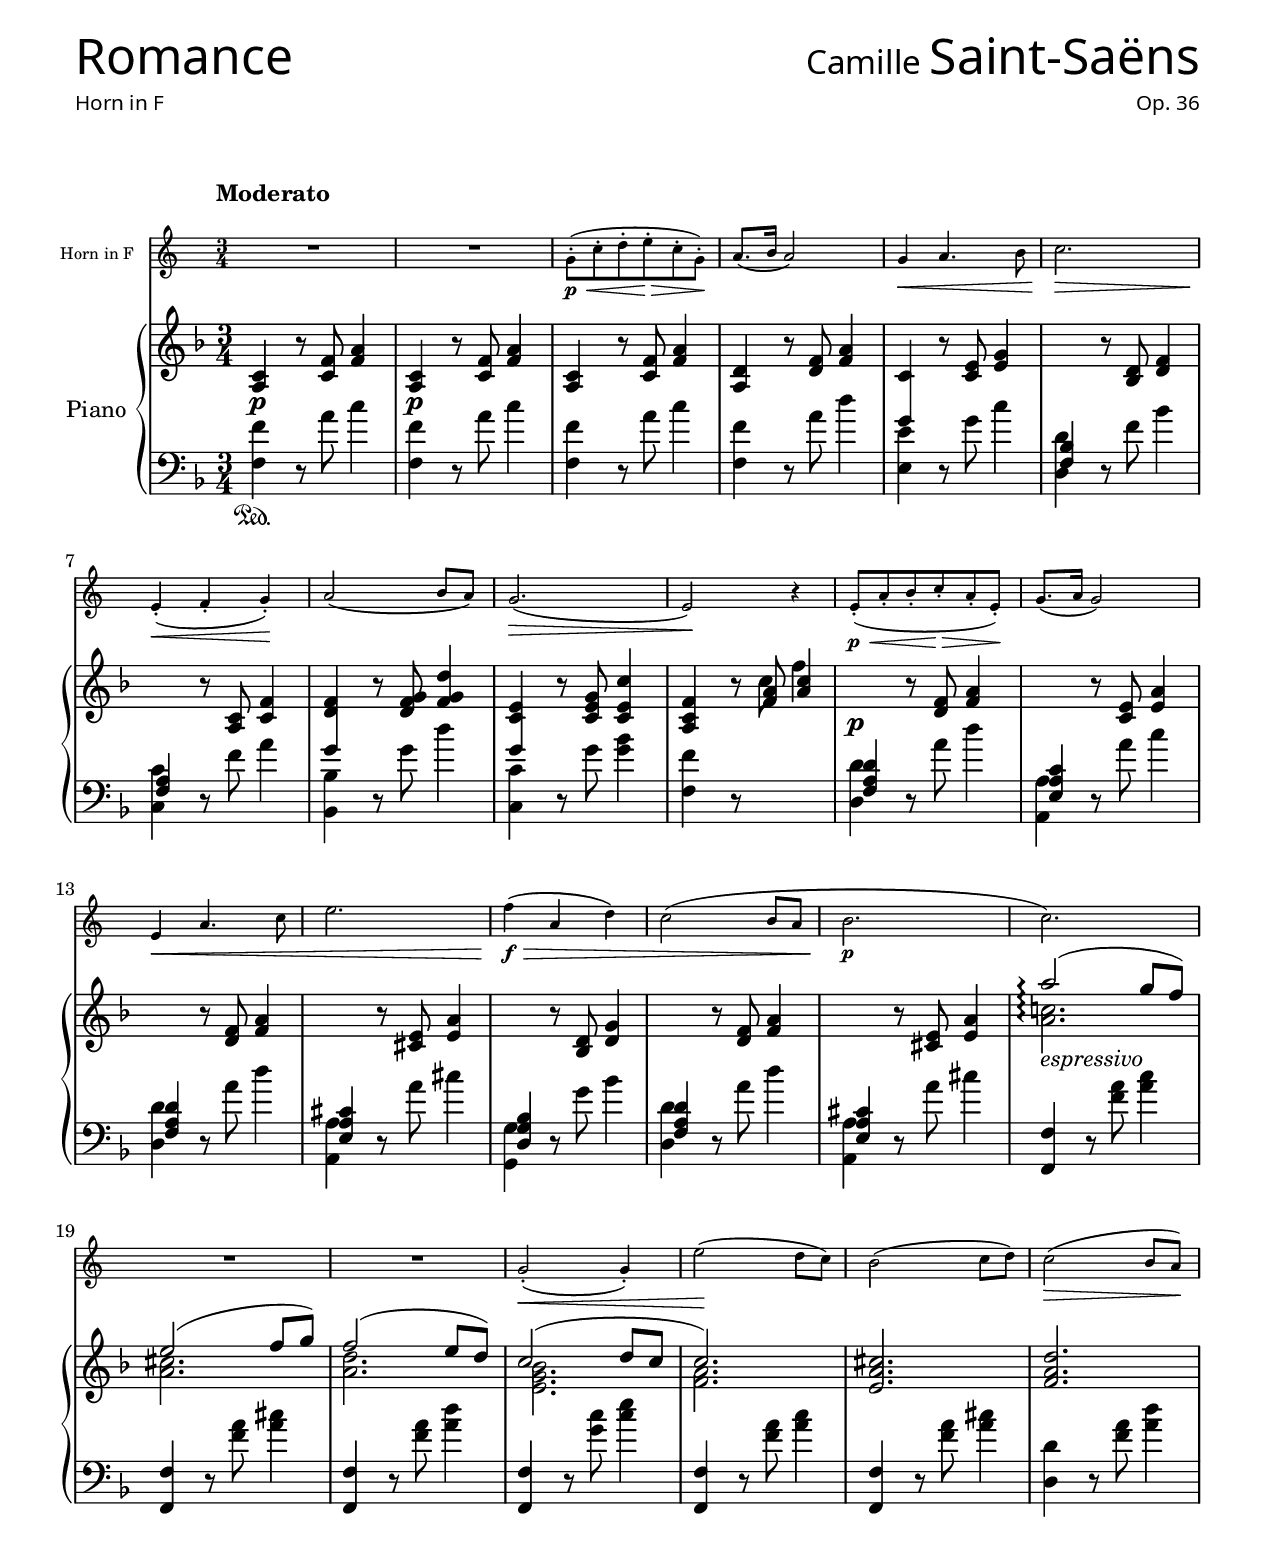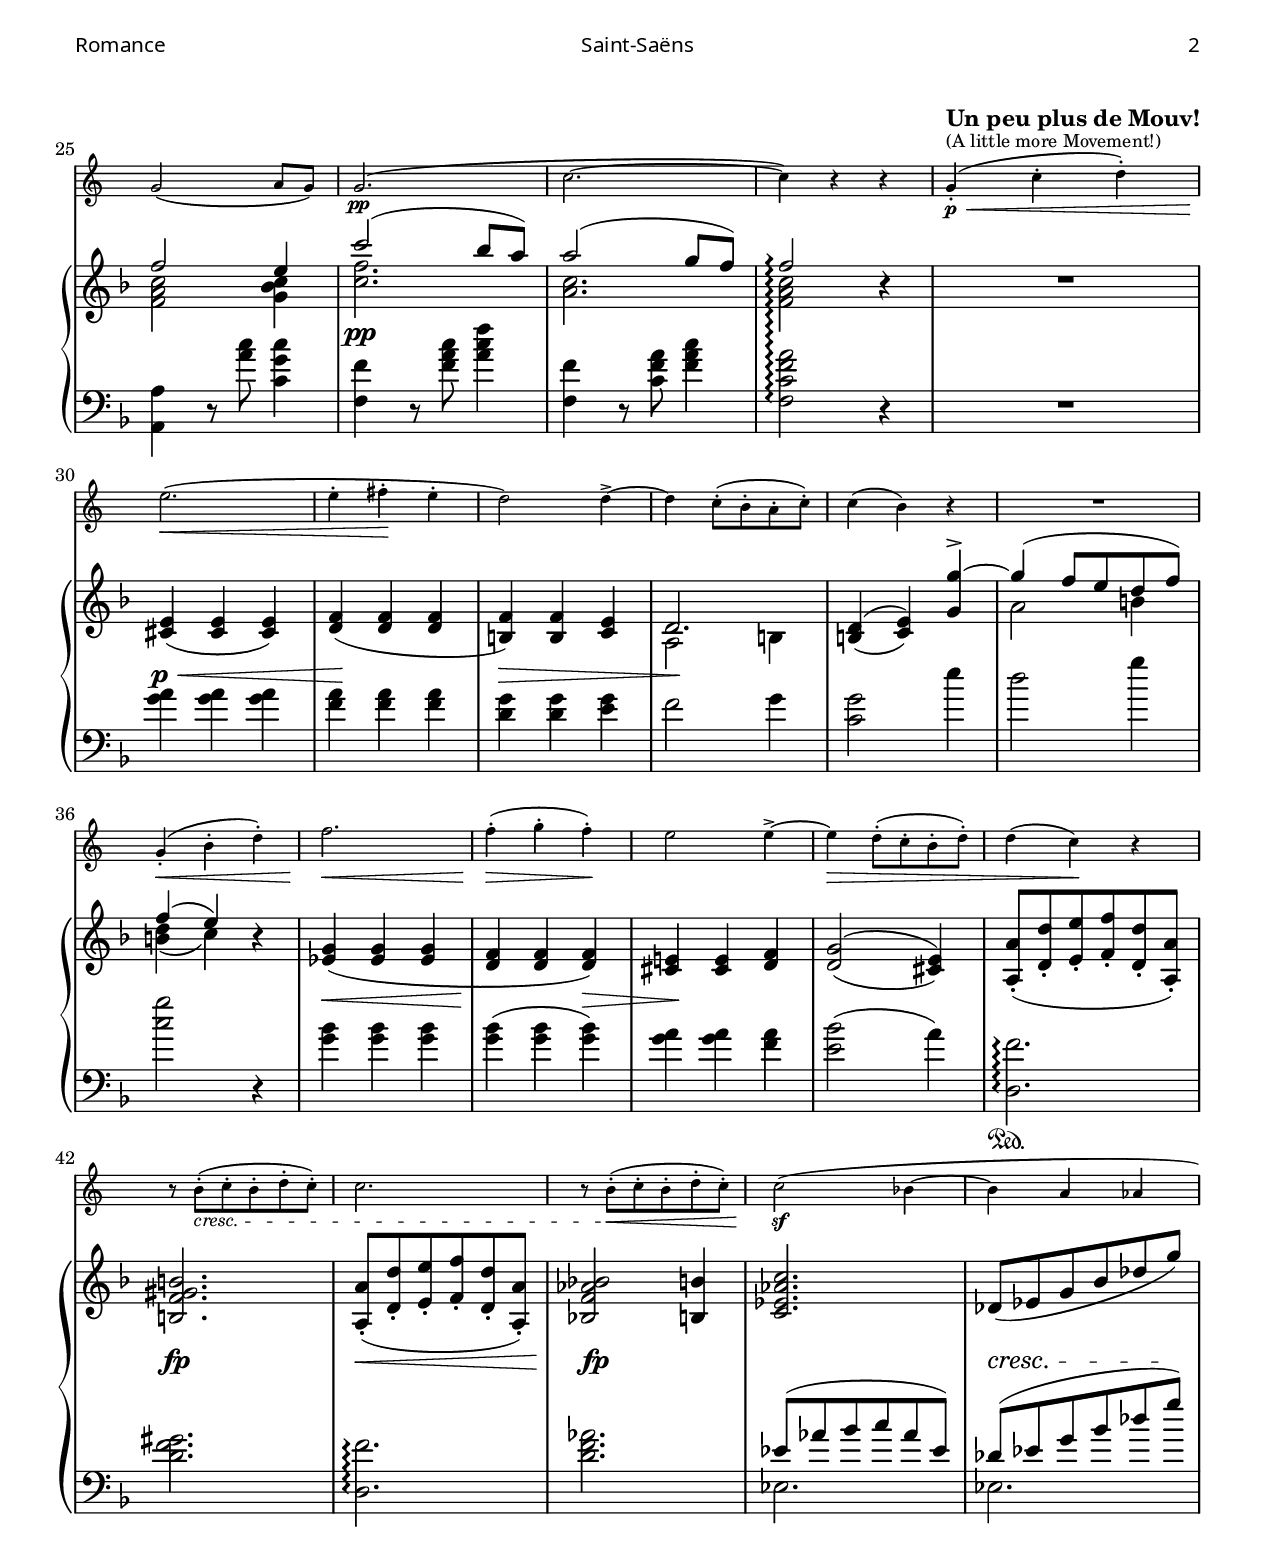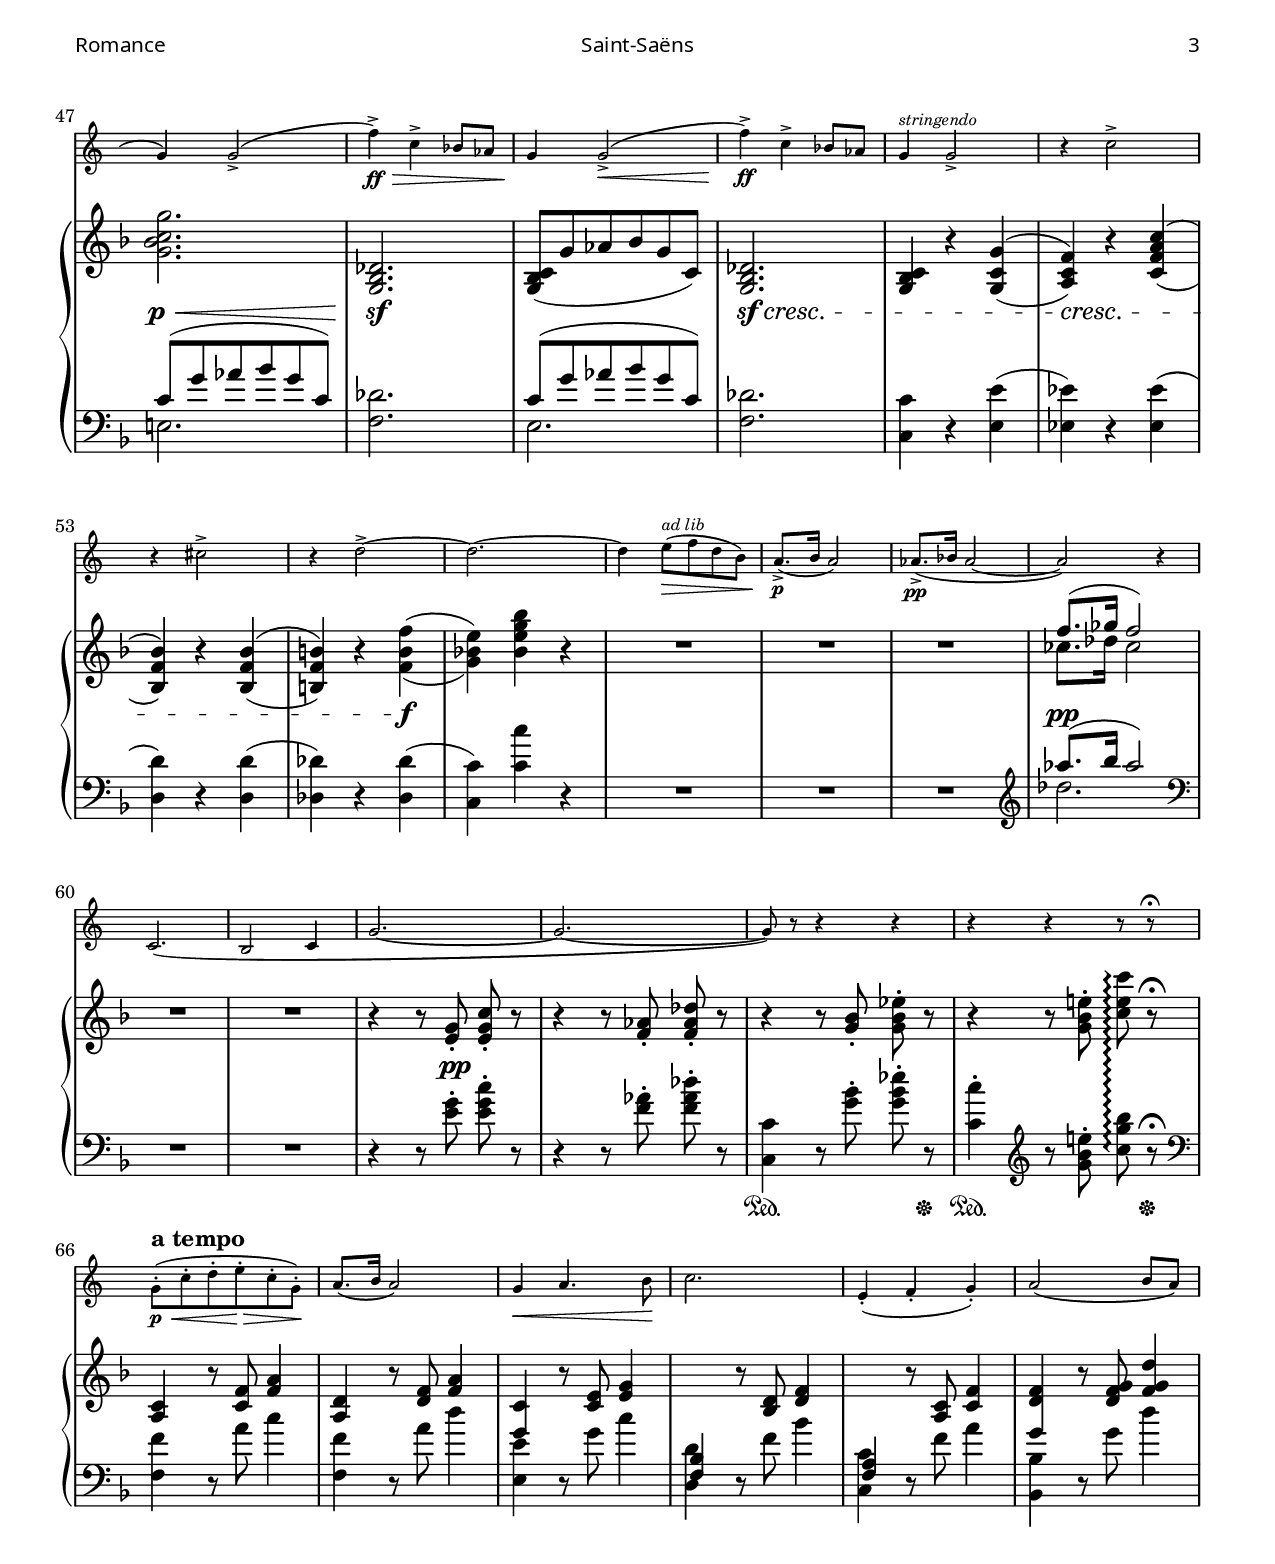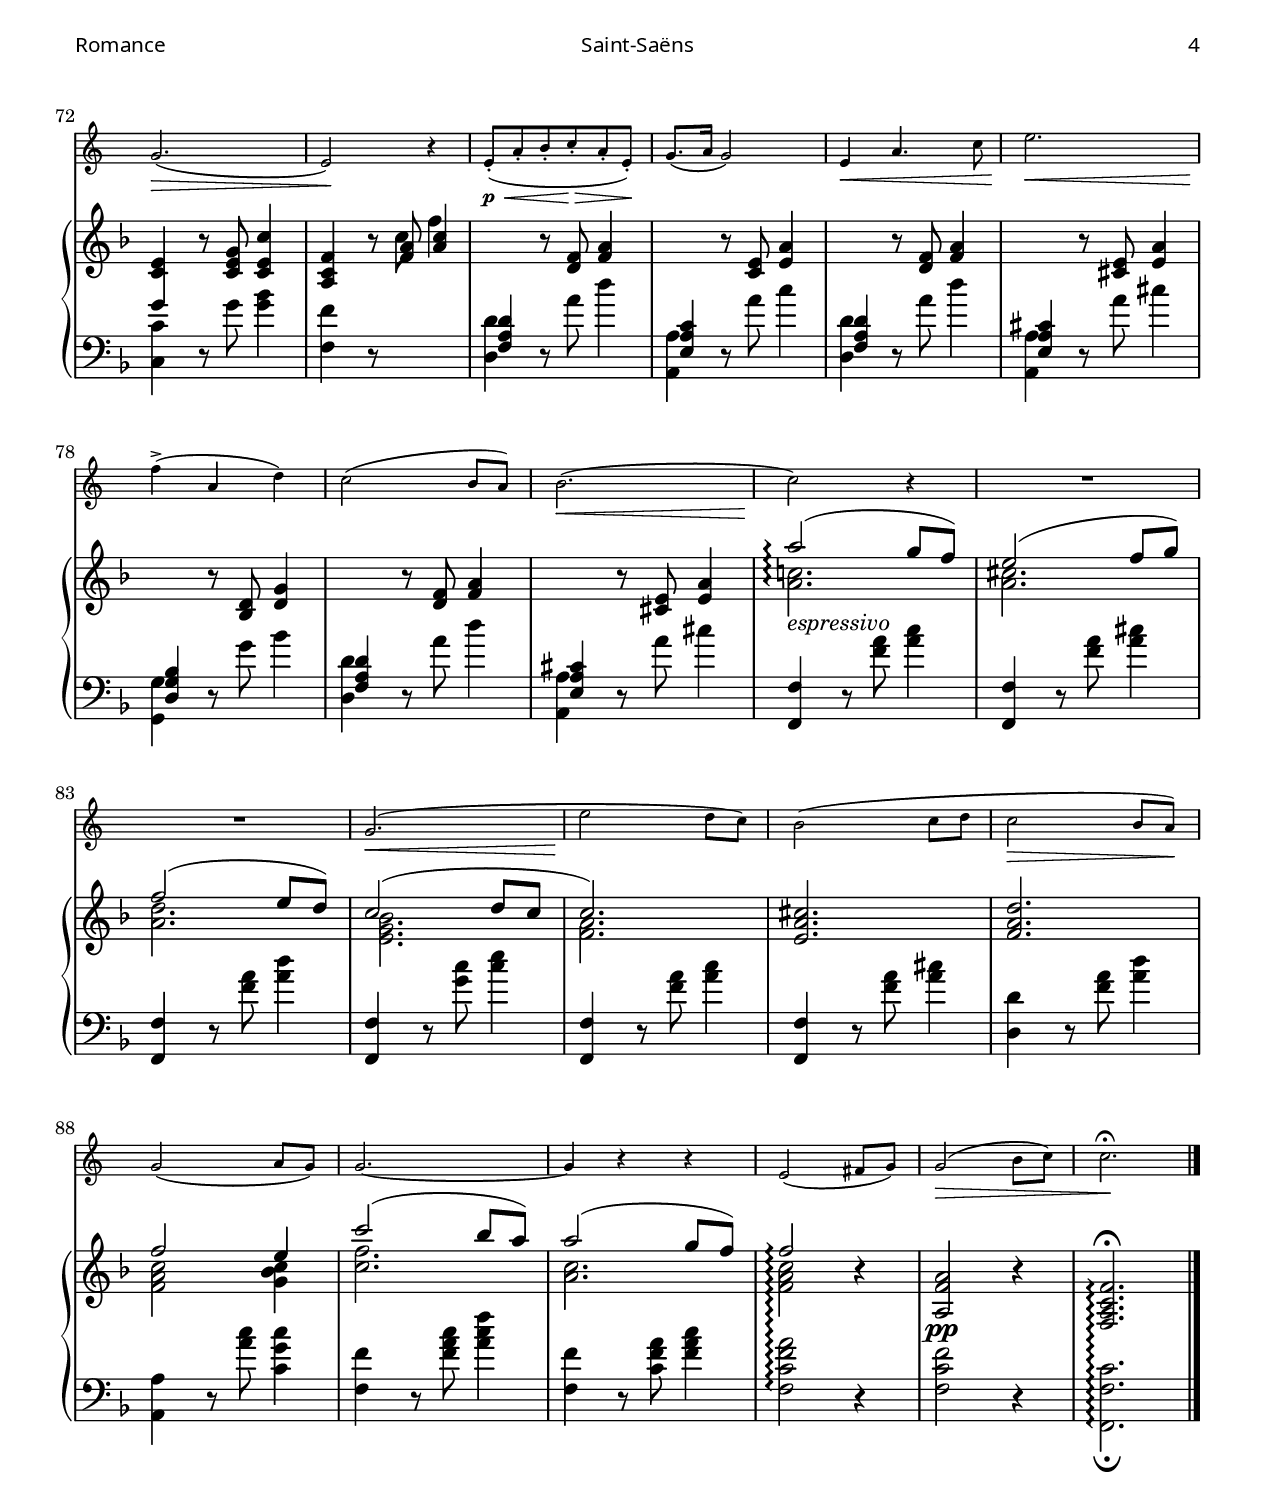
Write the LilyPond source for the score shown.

\version "2.13.13"

\version "2.22.0"

source-url = "https://imslp.org/wiki/Romance,_Op.36_(Saint-Saëns,_Camille)"
\header {
  composer-last-name = "Saint-Saëns"
  composer-first-name = "Camille"
  title = "Romance"
  opus = "Op. 36"
  instrument = "Horn in F"
}

\include "../titling.ily"
\include "settings.ily"

\pointAndClickOff

\layout {
  \set Score.skipBars = ##t
  \context {
    \Score
    #(if preserve-line-breaks? #{
      \override NonMusicalPaperColumn.line-break-permission = ##f
    #})
  }
}


\paper {
  systems-per-page = #4
}

\layout {
  indent = 0.5\in

  \context {
    \PianoStaff
    \consists #Span_stem_engraver
  }
}

\score {
  <<
    \new Staff \with {
      instrumentName = "Horn in F"
      fontSize = #-3
      \override StaffSymbol #'staff-space = #(magstep -3)
    } {
      \version "2.22.0"

\relative {
  \language "english"

  \transposition f

  \key c \major
  \time 3/4

  \once \override Score.MetronomeMark.padding = #3.5
  \tempo "Moderato"

  R2.*2

  g'8-.( \p \< c-. d-. e-. \> c-. g-.) \! |
  a8. (b16 a2) |
  g4 \< a4. b8 |
  c2. \> |
  e,4-.( \< f-. g-.) \! |
  a2( b8 a) |
  g2.( \tweak to-barline ##f \> |
  e2) \! r4 |
  e8-.( \p \< a-. b-. c-. \> a-. e-.) \! |
  g8. (a16 g2) |
  e4 \< a4. c8 |
  e2. |
  f4( \f \> a, d) |
  c2( b8 a |
  b2. \p |
  c2.) |

  R2.*2

  g2-.( \tweak to-barline ##f \< g4-.) |
  e'2( \! d8 c) |
  b2( c8 d) |
  c2( \> b8 a) \! |
  g2( a8 g) |
  g2.( \pp |
  c2.~ |
  c4) r r |

  \tempo \markup {
    \override #'(baseline-skip . 2)
    \left-column {
      "Un peu plus de Mouv!"
      \normal-text \tiny "(A little more Movement!)"
    }
  }
  g4-.( \p \< c-. d-.) | % The piano dynamic and crescendo are in the first edition score, but not the horn part.
  e2.( \< |
  e4-. f-sharp-. \! e-.
  d2) d4->~ |
  d4 \! c8-.( b-. a-. c-.) |
  c4( b) r |
  R2.
  g4-.( \< b-. d-.) |
  f2. \< |
  f4-.( \> g-. f-.) \! |
  e2 e4->~ |
  e4 \> d8-.( c-. b-. d-.) |
  d4( c) \! r |
  r8 b-.( \cresc c-. b-. d-. c-.) |
  c2. |
  r8 b-.( \< c-. b-. d-. c-.) |
  c2( \sf b-flat4~ |
  b-flat4 a a-flat |
  g4) g2->( |
  f'4->) \ff \> c-> b-flat8 a-flat |
  g4 \! g2->( \< |
  f'4->) \ff c-> b-flat8 a-flat |
  g4^\markup { \italic "stringendo" } g2-> |
  r4 c2-> |
  r4 c-sharp2-> |
  r4 d2->~ |
  d2.~ |
  d4 e8^\markup { \italic "ad lib" }( \> f d b) |
  a8.->( \p b16 a2) |
  a-flat8.->( \pp b-flat16 a-flat2~ |
  a-flat2) r4 |
  c,2.( |
  b2 c4 |
  g'2.~ |
  g2.~ |
  g8) r r4 r |

  r4 r r8 r\fermata |

  \tempo "a tempo"
  g8-.( \p \< c-. d-. e-. \> c-. g-.) \! |
  a8. (b16 a2) |
  g4 \< a4. b8 \! |
  c2. |
  e,4-.( f-. g-.) |
  a2( b8 a) |
  g2.( \tweak to-barline ##f \> |
  e2) \! r4 |
  e8-.( \p \< a-. b-. c-. \> a-. e-.) \! |
  g8. (a16 g2) |
  e4 \< a4. c8 |
  e2. \< |
  f4->( \! a, d) |
  c2( b8 a) |
  b2.( \< |
  c2) \! r4 |

  R2.*2

  g2.( \< |
  e'2 \! d8 c) |
  b2( c8 d |
  c2 \> b8 a) \! |
  g2( a8 g) |
  g2.~ |
  g4 r r |
  e2( f-sharp8 g) |
  g2( \tweak to-barline ##f \> b8 c) |
  c2.\fermata \! | \bar "|."
}

    }

    \new PianoStaff \with {
      instrumentName = "Piano"
    }
    <<
      \set PianoStaff.connectArpeggios = ##t

      \new Staff="up" <<
        \new Voice \relative {
          \language "english"

          \key f \major

          \stemUp
          \repeat unfold 2 { <a c>4 r8 <c f> <f a>4 | }
          \stemNeutral

          #(define measures-three-to-twenty-eight #{
            \relative {
              \stemUp

              <a c>4 r8 <c f> <f a>4 |
              <a, d>4 r8 <d f> <f a>4 |
              c4 r8 <e c> <g e>4 |
              \change Staff="down" <f, b-flat>4 \change Staff="up" r8 <b-flat d> <d f>4 |
              \change Staff="down" <f, a>4 \change Staff="up" r8 <a c> <c f>4 |
              <d f>4 r8 <d f g> <f g d'>4 |
              <c e>4 r8 <c e g> <c e c'>4 |
              <a c f>4 r8 <f' a> <a c>4 |

              \change Staff="down" <f, a d>4 \change Staff="up" r8 <d' f> <f a>4 |
              \change Staff="down" <e, a c>4 \change Staff="up" r8 <c' e> <e a>4 |
              \change Staff="down" <f, a d>4 \change Staff="up" r8 <d' f> <f a>4 |
              \change Staff="down" <e, a c-sharp>4 \change Staff="up" r8 <c-sharp' e> <e a>4 |
              \change Staff="down" <d, g b-flat>4 \change Staff="up" r8 <b-flat' d> <d g>4 |
              \change Staff="down" <f, a d>4 \change Staff="up" r8 <d' f> <f a>4 |
              \change Staff="down" <e, a c-sharp>4 \change Staff="up" r8 <c-sharp' e> <e a>4 |

              \stemNeutral

              <<
                {
                  a'2(\arpeggio g8 f) |
                  e2( f8 g) |
                  f2( e8 d) |
                  c2( d8 c |
                  c2.) |
                }
                \\
                {
                  <a c!>2.\arpeggio |
                  <a c-sharp>2. |
                  <a d>2. |
                  <e g b-flat>2. |
                  <f a>2. |
                }
              >>
              <e a c-sharp>2. |
              <f a d>2. |
              <<
                {
                  f'2 e4 |
                  c'2( b-flat8 a) |
                  a2( g8 f) |
                  f2\arpeggio
                }
                \\
                {
                  <f, a c>2 <g b-flat c>4 |
                  <c f>2. |
                  <a c>2. |
                  <f a c>2
                }
              >> r4 |
            }
          #})

          \measures-three-to-twenty-eight
          R2.

          <c-sharp e>4( q q) |
          <d f>4( q q |
          <b f'>4) q <c e> |
          <<
            { d2. }
            \\
            { a2 b4 }
          >> |
          \set doubleSlurs = ##t <b d>( <e c>) \unset doubleSlurs \stemUp <g g'^~>^> \stemNeutral |
          <<
            {
              \voiceOne
              g'4( f8 e d f) |
              f4( e)
            }
            \new Voice {
              \voiceTwo
              a,2 b4 |
              <b d>4( c)
            }
          >> \oneVoice r4 |

          <e-flat, g>4( q q |
          <d f>4 q q) |
          <c-sharp e!>4 q <d f> |
          \set doubleSlurs = ##t <d g>2( <c-sharp e>4) \unset doubleSlurs |

          <a a'>8-.( <d d'>-. <e e'>-. <f f'> -. <d d'>-. <a a'>-.) |
          <b f' g-sharp b>2. |
          <a a'>8-.( <d d'>-. <e e'>-. <f f'> -. <d d'>-. <a a'>-.) |
          <b-flat! f' a-flat b-flat!>2 <b b'>4 |
          <c e-flat a-flat c>2. |
          d-flat8( e-flat g b-flat d-flat g) |
          <g, b-flat c g'>2. |
          <g, b-flat d-flat>2. |
          <g b-flat c>8( g' a-flat b-flat g c,) |
          <g b-flat d-flat>2. |

          \set doubleSlurs = ##t
          <g b-flat c>4 r <g c g'>( |
          <a c f>4) r <c f a c>( |
          <b-flat f' b-flat>4) r <b-flat f' b-flat>( |
          <b f' b>) r <f' b f'>( |
          <g b-flat! e>) <b-flat e g b-flat> r |
          \unset doubleSlurs
          R2.*3

          <<
            { f'8.( g-flat16 f2) }
            \\
            { c-flat8. d-flat16 c-flat2 }
          >> |
          R2.*2

          r4 r8 <e, g>-.\noBeam <e g c>-. r |
          r4 r8 <f a-flat>-.\noBeam <f a-flat d-flat>-. r | % These staccato marks are missing from the score.
          r4 r8 <g b-flat>-.\noBeam <g b-flat e-flat>-. r |
          r4 r8 <g b-flat e!>-.\noBeam <c e c'>\arpeggio r\fermata |

          \measures-three-to-twenty-eight
          <a, f' a>2 r4 |
          <f a c f>2.\arpeggio\fermata |
        }

        #(if preserve-line-breaks? #{ \new Voice {
          s2.*5 \break
          \repeat unfold 10 { s2.*6 \break }
          \repeat unfold 4 { s2.*7 \break }
        } #})
      >>

      \new Dynamics {
        s2. \p |
        s2.*9 \p |
        s2. \p |
        s2.*6 |

        s2.-\markup{ \italic "espressivo" } |
        s2.*7 |
        s2. \pp |
        s2.*3 |

        s2. \p \tweak to-barline ##f \< |
        s2. \! |
        s2. \tweak to-barline ##f \> |
        s2. \! |
        s2.*3 |
        s2. \< |
        s4 \! s s \tweak to-barline ##f \> |
        s4 \! s2 |
        s2.*2 |
        s2. \fp |
        s2. \< |
        s2. \fp |
        s4 s2 \cresc |
        s2 s8 s \! |
        s2. \p \< |
        s2. \sf |
        s2. \cresc |
        s2. \sf |

        s2 s4 \cresc |
        s2.*2 |
        s2 s4 \f |
        s2.*4 |
        s2. \pp |
        s2.*2 |
        s4 s8 s \pp s4 |
        s2.*3 |

        s2.*15 |

        s2.-\markup{ \italic "espressivo" } |
        s2.*10 |
        s2. \pp |
      }

      \new Staff="down" \relative {
        \clef "bass"

        \key f \major

        \stemDown
        \repeat unfold 2 { <f, f'>4 r8 a' c4 | }
        \stemNeutral

        #(define measures-three-to-twenty-eight #{
          \relative {
            \stemDown

            <f, f'>4 r8 a' c4 |
            <f,, f'>4 r8 a' d4 |
            <<
              { \crossStaff { g,4 } }
              \\
              { <e, e'>4 }
            >> r8 g' c4 |
            <d,, d'>4 r8 f' b-flat4 |
            <c,, c'>4 r8 f' a4 |
            <<
              { \crossStaff { g4 } }
              \\
              { <b-flat,, b-flat'>4 }
            >> r8 g'' d'4 |
            <<
              { \crossStaff { g,4 } }
              \\
              { <c,, c'>4 }
            >> r8 g'' <b-flat g>4 |
            <f, f'>4 r8 \change Staff="up" c'' f4 \change Staff="down" |

            <d,, d'>4 r8 a'' d4 |
            <a,, a'>4 r8 a'' c4 |
            <d,, d'>4 r8 a'' d4 |
            <a,, a'>4 r8 a'' c-sharp4 |
            <g,, g'>4 r8 g'' b-flat4 |
            <d,, d'>4 r8 a'' d4 |
            <a,, a'>4 r8 a'' c-sharp4 |

            \stemNeutral

            <f,,, f'>4 r8 <f'' a> <a c>4 |
            <f,, f'>4 r8 <f'' a> <a c-sharp>4 |
            <f,, f'>4 r8 <f'' a> <a d>4 |
            <f,, f'>4 r8 <g'' c> <c e>4 |
            <f,,, f'>4 r8 <f'' a> <a c>4 |
            <f,, f'>4 r8 <f'' a> <a c-sharp>4 |
            <d,, d'>4 r8 <f' a> <a d>4 |
            <a,, a'>4 r8 <a'' c>8 <c, g' c>4 |
            <f, f'>4 r8 <f' a c> <a c f>4 |
            \stemDown
            <f, f'>4 r8 <c' f a> <f a c>4 |
            <f, c' f a>2\arpeggio r4 |
            \stemNeutral
          }
        #})

        \measures-three-to-twenty-eight
        R2.

        <g a>4 q q |
        <f a>4 q q |
        <d g>4 q <e g> |
        f2 g4 |
        <c, g'>2 e'4 |
        d2 g4 |
        <c, g'>2 r4 |
        <g b-flat>4 q q |
        q4( q q) |
        <g a>4 q <f a> |
        <e b-flat'>2( a4) |

        <d,, f'>2.\arpeggio |
        <d' f g-sharp>2. |
        <d, f'>2.\arpeggio |
        <d' f a-flat>2. |
        <<
          {
            e-flat8( a-flat b-flat c a-flat e-flat) |
            d-flat8( e-flat g b-flat d-flat g) |
            c,,8( g' a-flat b-flat g c,) |
          }
          \\
          {
            e-flat,2. |
            e-flat2. |
            e!2. |
          }
        >>
        <f d-flat'>2. |
        <<
          { c'8( g' a-flat b-flat g c,) }
          \\
          { e,2. }
        >> |
        <f d-flat'>2. |

        <c c'>4 r <e e'>( |
        <e-flat e-flat'>4) r q( |
        <d d'>4) r q( |
        <d-flat d-flat'>4) r q( |
        <c c'>4) <c' c'> r |
        R2.*3

        \clef "treble"
        <<
          { a-flat''8.( b-flat16 a-flat2) }
          \\
          { d-flat,2. }
        >> |
        \clef "bass"
        R2.*2

        r4 r8 <e, g>-.\noBeam <e g c>-. r |
        r4 r8 <f a-flat>-.\noBeam <f a-flat d-flat>-. r | % These staccato marks are missing from the score.
        <c, c'>4 r8 <g'' b-flat>-.\noBeam <g b-flat e-flat>-. r |
        <c, c'>4-. \clef "treble" r8 <g' b-flat e!>-.\noBeam <c g' b-flat>\arpeggio r\fermata |
        \clef "bass"

        \measures-three-to-twenty-eight
        \stemDown <f,, c' f>2 r4 \stemNeutral |
        <f, f' c'>2.\arpeggio_\fermata |
      }

      \new Dynamics {
        s2.\sustainOn |
        s2.*39 |
        s2.\sustainOn |
        s2.*22 |
        \repeat unfold 2 { s4\sustainOn s4. s8\sustainOff | }
      }
    >>
  >>
}
